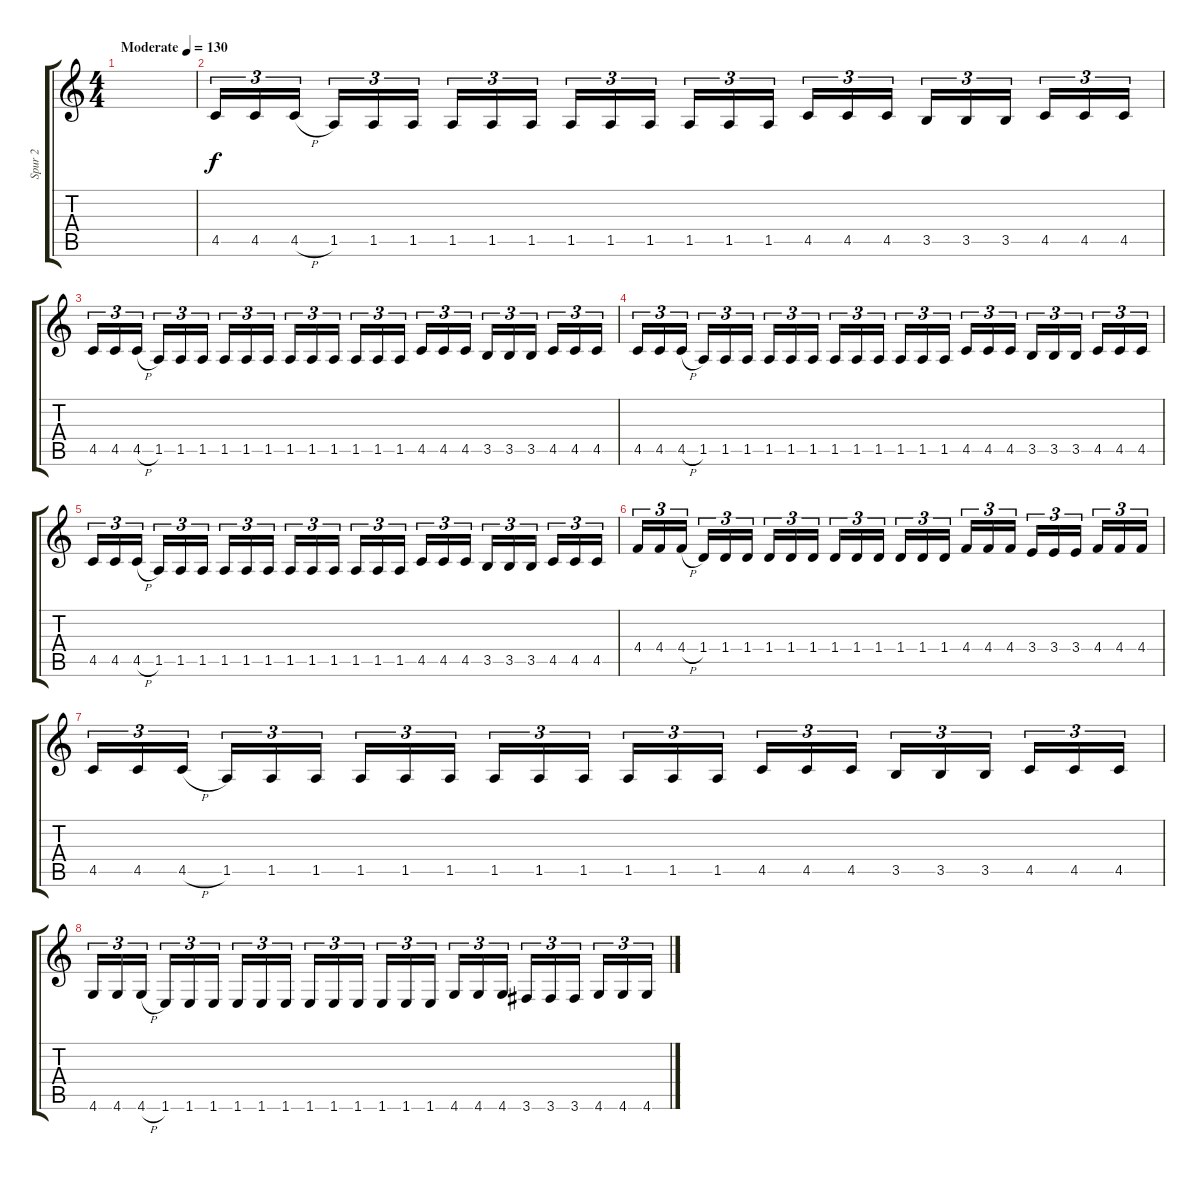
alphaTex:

\track ("Spur 2" "Spur 2") {instrument distortionguitar}
\staff {score tabs}
\tuning (Eb4 Bb3 Gb3 Db3 Ab2 Eb2) {hide}
\ts (4 4)
\tempo (130 "Moderate")
\clef g2
\ks c
|
4.5.16{tu (3 2)} 4.5.16{tu (3 2)} 4.5{h}.16{tu (3 2) beam splitsecondary} 1.5.16{tu (3 2)} 1.5.16{tu (3 2)} 1.5.16{tu (3 2)} 1.5.16{tu (3 2)} 1.5.16{tu (3 2)} 1.5.16{tu (3 2) beam splitsecondary} 1.5.16{tu (3 2)} 1.5.16{tu (3 2)} 1.5.16{tu (3 2)} 1.5.16{tu (3 2)} 1.5.16{tu (3 2)} 1.5.16{tu (3 2) beam splitsecondary} 4.5.16{tu (3 2)} 4.5.16{tu (3 2)} 4.5.16{tu (3 2)} 3.5.16{tu (3 2)} 3.5.16{tu (3 2)} 3.5.16{tu (3 2) beam splitsecondary} 4.5.16{tu (3 2)} 4.5.16{tu (3 2)} 4.5.16{tu (3 2)} |
4.5.16{tu (3 2)} 4.5.16{tu (3 2)} 4.5{h}.16{tu (3 2) beam splitsecondary} 1.5.16{tu (3 2)} 1.5.16{tu (3 2)} 1.5.16{tu (3 2)} 1.5.16{tu (3 2)} 1.5.16{tu (3 2)} 1.5.16{tu (3 2) beam splitsecondary} 1.5.16{tu (3 2)} 1.5.16{tu (3 2)} 1.5.16{tu (3 2)} 1.5.16{tu (3 2)} 1.5.16{tu (3 2)} 1.5.16{tu (3 2) beam splitsecondary} 4.5.16{tu (3 2)} 4.5.16{tu (3 2)} 4.5.16{tu (3 2)} 3.5.16{tu (3 2)} 3.5.16{tu (3 2)} 3.5.16{tu (3 2) beam splitsecondary} 4.5.16{tu (3 2)} 4.5.16{tu (3 2)} 4.5.16{tu (3 2)} |
4.5.16{tu (3 2)} 4.5.16{tu (3 2)} 4.5{h}.16{tu (3 2) beam splitsecondary} 1.5.16{tu (3 2)} 1.5.16{tu (3 2)} 1.5.16{tu (3 2)} 1.5.16{tu (3 2)} 1.5.16{tu (3 2)} 1.5.16{tu (3 2) beam splitsecondary} 1.5.16{tu (3 2)} 1.5.16{tu (3 2)} 1.5.16{tu (3 2)} 1.5.16{tu (3 2)} 1.5.16{tu (3 2)} 1.5.16{tu (3 2) beam splitsecondary} 4.5.16{tu (3 2)} 4.5.16{tu (3 2)} 4.5.16{tu (3 2)} 3.5.16{tu (3 2)} 3.5.16{tu (3 2)} 3.5.16{tu (3 2) beam splitsecondary} 4.5.16{tu (3 2)} 4.5.16{tu (3 2)} 4.5.16{tu (3 2)} |
4.5.16{tu (3 2)} 4.5.16{tu (3 2)} 4.5{h}.16{tu (3 2) beam splitsecondary} 1.5.16{tu (3 2)} 1.5.16{tu (3 2)} 1.5.16{tu (3 2)} 1.5.16{tu (3 2)} 1.5.16{tu (3 2)} 1.5.16{tu (3 2) beam splitsecondary} 1.5.16{tu (3 2)} 1.5.16{tu (3 2)} 1.5.16{tu (3 2)} 1.5.16{tu (3 2)} 1.5.16{tu (3 2)} 1.5.16{tu (3 2) beam splitsecondary} 4.5.16{tu (3 2)} 4.5.16{tu (3 2)} 4.5.16{tu (3 2)} 3.5.16{tu (3 2)} 3.5.16{tu (3 2)} 3.5.16{tu (3 2) beam splitsecondary} 4.5.16{tu (3 2)} 4.5.16{tu (3 2)} 4.5.16{tu (3 2)} |
4.4.16{tu (3 2)} 4.4.16{tu (3 2)} 4.4{h}.16{tu (3 2) beam splitsecondary} 1.4.16{tu (3 2)} 1.4.16{tu (3 2)} 1.4.16{tu (3 2)} 1.4.16{tu (3 2)} 1.4.16{tu (3 2)} 1.4.16{tu (3 2) beam splitsecondary} 1.4.16{tu (3 2)} 1.4.16{tu (3 2)} 1.4.16{tu (3 2)} 1.4.16{tu (3 2)} 1.4.16{tu (3 2)} 1.4.16{tu (3 2) beam splitsecondary} 4.4.16{tu (3 2)} 4.4.16{tu (3 2)} 4.4.16{tu (3 2)} 3.4.16{tu (3 2)} 3.4.16{tu (3 2)} 3.4.16{tu (3 2) beam splitsecondary} 4.4.16{tu (3 2)} 4.4.16{tu (3 2)} 4.4.16{tu (3 2)} |
4.5.16{tu (3 2)} 4.5.16{tu (3 2)} 4.5{h}.16{tu (3 2) beam splitsecondary} 1.5.16{tu (3 2)} 1.5.16{tu (3 2)} 1.5.16{tu (3 2)} 1.5.16{tu (3 2)} 1.5.16{tu (3 2)} 1.5.16{tu (3 2) beam splitsecondary} 1.5.16{tu (3 2)} 1.5.16{tu (3 2)} 1.5.16{tu (3 2)} 1.5.16{tu (3 2)} 1.5.16{tu (3 2)} 1.5.16{tu (3 2) beam splitsecondary} 4.5.16{tu (3 2)} 4.5.16{tu (3 2)} 4.5.16{tu (3 2)} 3.5.16{tu (3 2)} 3.5.16{tu (3 2)} 3.5.16{tu (3 2) beam splitsecondary} 4.5.16{tu (3 2)} 4.5.16{tu (3 2)} 4.5.16{tu (3 2)} |
4.6.16{tu (3 2)} 4.6.16{tu (3 2)} 4.6{h}.16{tu (3 2) beam splitsecondary} 1.6.16{tu (3 2)} 1.6.16{tu (3 2)} 1.6.16{tu (3 2)} 1.6.16{tu (3 2)} 1.6.16{tu (3 2)} 1.6.16{tu (3 2) beam splitsecondary} 1.6.16{tu (3 2)} 1.6.16{tu (3 2)} 1.6.16{tu (3 2)} 1.6.16{tu (3 2)} 1.6.16{tu (3 2)} 1.6.16{tu (3 2) beam splitsecondary} 4.6.16{tu (3 2)} 4.6.16{tu (3 2)} 4.6.16{tu (3 2)} 3.6.16{tu (3 2)} 3.6.16{tu (3 2)} 3.6.16{tu (3 2) beam splitsecondary} 4.6.16{tu (3 2)} 4.6.16{tu (3 2)} 4.6.16{tu (3 2)}
